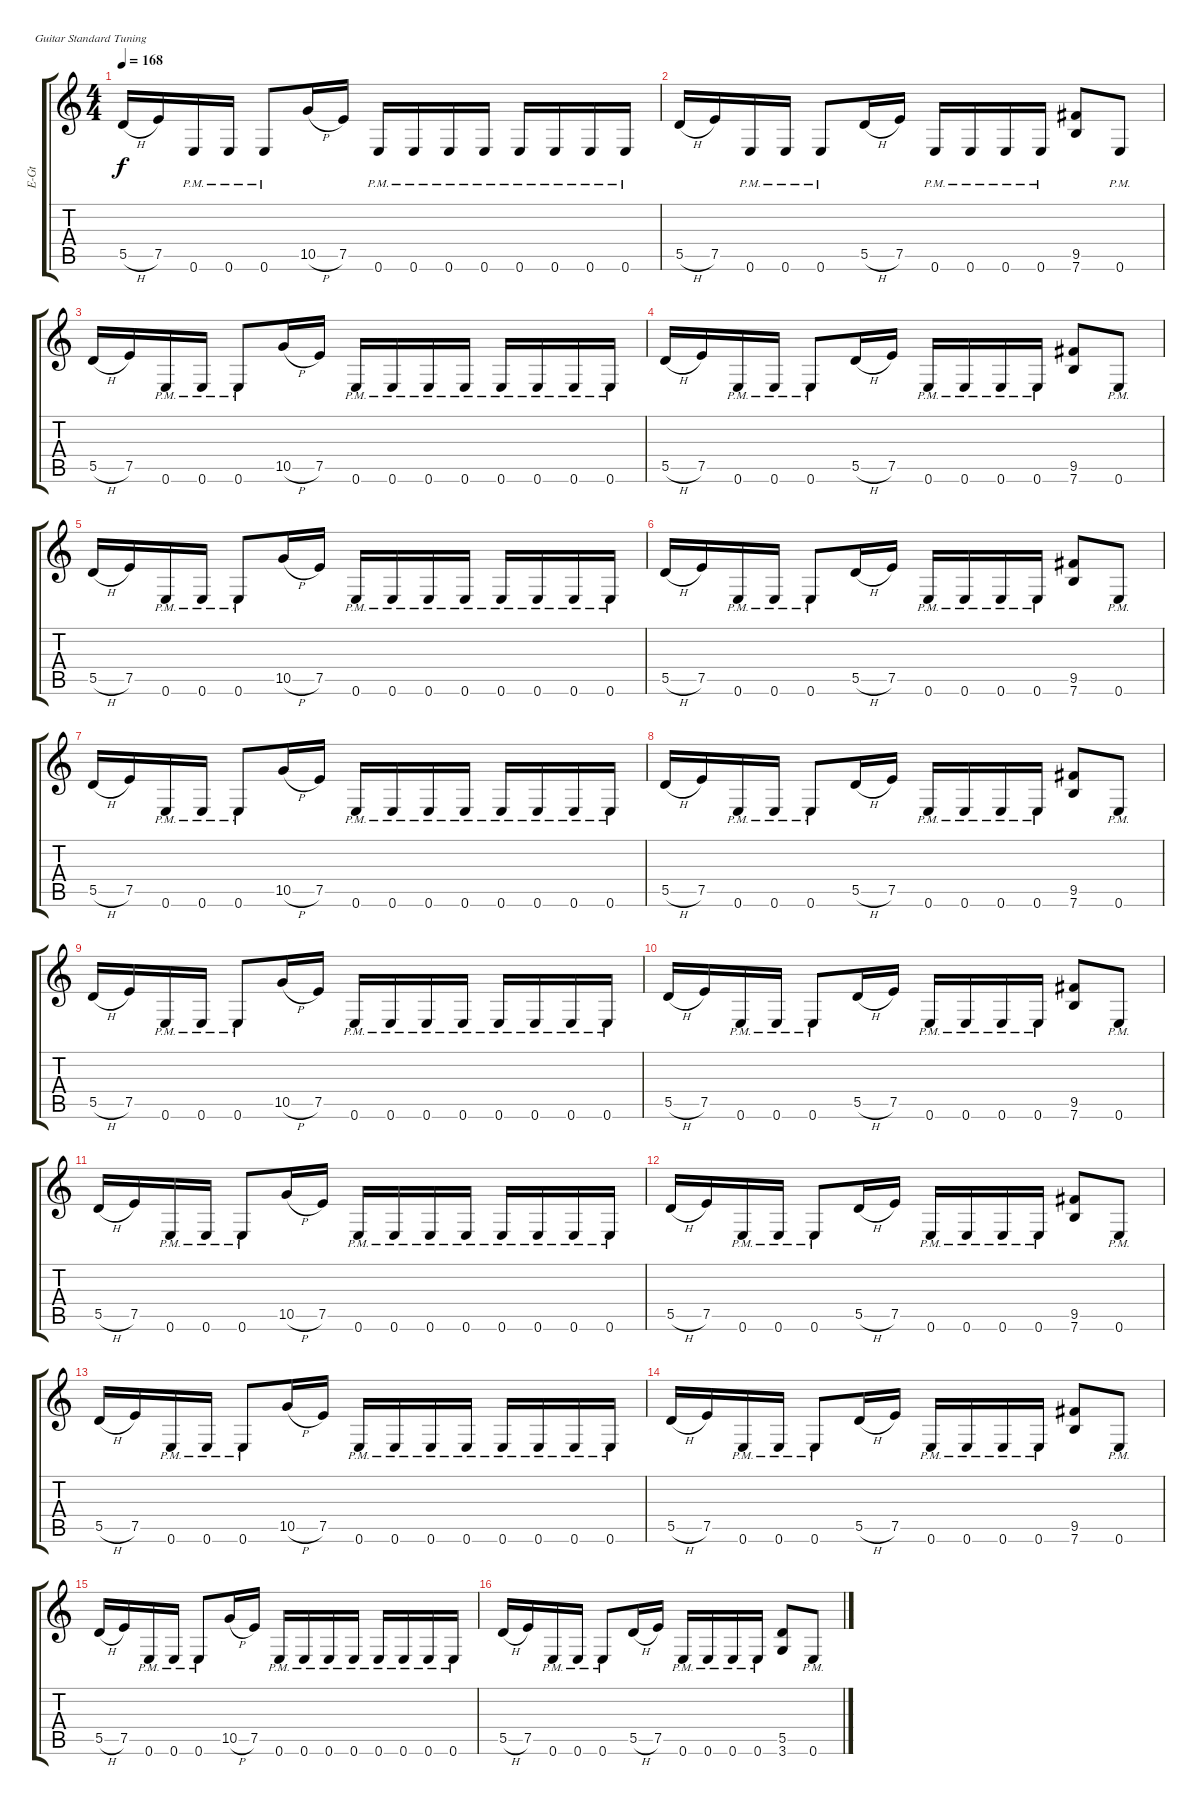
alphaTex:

\bracketExtendMode groupsimilarinstruments
\track ("M. Friedman" "E-Gt") {solo instrument distortionguitar}
\staff {score tabs}
\tuning (E4 B3 G3 D3 A2 E2)
\ts (4 4)
\tempo 168
\clef g2
\ks c
5.5{h}.16{dy f beam Up} 7.5.16{beam Up} 0.6{pm}.16{beam Up} 0.6{pm}.16{beam Up} 0.6{pm}.8{beam Up} 10.5{h}.16{beam Up} 7.5.16{beam Up} 0.6{pm}.16{beam Up} 0.6{pm}.16{beam Up} 0.6{pm}.16{beam Up} 0.6{pm}.16{beam Up} 0.6{pm}.16{beam Up} 0.6{pm}.16{beam Up} 0.6{pm}.16{beam Up} 0.6{pm}.16{beam Up} |
5.5{h}.16{beam Up} 7.5.16{beam Up} 0.6{pm}.16{beam Up} 0.6{pm}.16{beam Up} 0.6{pm}.8{beam Up} 5.5{h}.16{beam Up} 7.5.16{beam Up} 0.6{pm}.16{beam Up} 0.6{pm}.16{beam Up} 0.6{pm}.16{beam Up} 0.6{pm}.16{beam Up} (9.5{acc #} 7.6).8{beam Up} 0.6{pm}.8{beam Up} |
5.5{h}.16{beam Up} 7.5.16{beam Up} 0.6{pm}.16{beam Up} 0.6{pm}.16{beam Up} 0.6{pm}.8{beam Up} 10.5{h}.16{beam Up} 7.5.16{beam Up} 0.6{pm}.16{beam Up} 0.6{pm}.16{beam Up} 0.6{pm}.16{beam Up} 0.6{pm}.16{beam Up} 0.6{pm}.16{beam Up} 0.6{pm}.16{beam Up} 0.6{pm}.16{beam Up} 0.6{pm}.16{beam Up} |
5.5{h}.16{beam Up} 7.5.16{beam Up} 0.6{pm}.16{beam Up} 0.6{pm}.16{beam Up} 0.6{pm}.8{beam Up} 5.5{h}.16{beam Up} 7.5.16{beam Up} 0.6{pm}.16{beam Up} 0.6{pm}.16{beam Up} 0.6{pm}.16{beam Up} 0.6{pm}.16{beam Up} (9.5{acc #} 7.6).8{beam Up} 0.6{pm}.8{beam Up} |
5.5{h}.16{beam Up} 7.5.16{beam Up} 0.6{pm}.16{beam Up} 0.6{pm}.16{beam Up} 0.6{pm}.8{beam Up} 10.5{h}.16{beam Up} 7.5.16{beam Up} 0.6{pm}.16{beam Up} 0.6{pm}.16{beam Up} 0.6{pm}.16{beam Up} 0.6{pm}.16{beam Up} 0.6{pm}.16{beam Up} 0.6{pm}.16{beam Up} 0.6{pm}.16{beam Up} 0.6{pm}.16{beam Up} |
5.5{h}.16{beam Up} 7.5.16{beam Up} 0.6{pm}.16{beam Up} 0.6{pm}.16{beam Up} 0.6{pm}.8{beam Up} 5.5{h}.16{beam Up} 7.5.16{beam Up} 0.6{pm}.16{beam Up} 0.6{pm}.16{beam Up} 0.6{pm}.16{beam Up} 0.6{pm}.16{beam Up} (9.5{acc #} 7.6).8{beam Up} 0.6{pm}.8{beam Up} |
5.5{h}.16{beam Up} 7.5.16{beam Up} 0.6{pm}.16{beam Up} 0.6{pm}.16{beam Up} 0.6{pm}.8{beam Up} 10.5{h}.16{beam Up} 7.5.16{beam Up} 0.6{pm}.16{beam Up} 0.6{pm}.16{beam Up} 0.6{pm}.16{beam Up} 0.6{pm}.16{beam Up} 0.6{pm}.16{beam Up} 0.6{pm}.16{beam Up} 0.6{pm}.16{beam Up} 0.6{pm}.16{beam Up} |
5.5{h}.16{beam Up} 7.5.16{beam Up} 0.6{pm}.16{beam Up} 0.6{pm}.16{beam Up} 0.6{pm}.8{beam Up} 5.5{h}.16{beam Up} 7.5.16{beam Up} 0.6{pm}.16{beam Up} 0.6{pm}.16{beam Up} 0.6{pm}.16{beam Up} 0.6{pm}.16{beam Up} (9.5{acc #} 7.6).8{beam Up} 0.6{pm}.8{beam Up} |
5.5{h}.16{beam Up} 7.5.16{beam Up} 0.6{pm}.16{beam Up} 0.6{pm}.16{beam Up} 0.6{pm}.8{beam Up} 10.5{h}.16{beam Up} 7.5.16{beam Up} 0.6{pm}.16{beam Up} 0.6{pm}.16{beam Up} 0.6{pm}.16{beam Up} 0.6{pm}.16{beam Up} 0.6{pm}.16{beam Up} 0.6{pm}.16{beam Up} 0.6{pm}.16{beam Up} 0.6{pm}.16{beam Up} |
5.5{h}.16{beam Up} 7.5.16{beam Up} 0.6{pm}.16{beam Up} 0.6{pm}.16{beam Up} 0.6{pm}.8{beam Up} 5.5{h}.16{beam Up} 7.5.16{beam Up} 0.6{pm}.16{beam Up} 0.6{pm}.16{beam Up} 0.6{pm}.16{beam Up} 0.6{pm}.16{beam Up} (9.5{acc #} 7.6).8{beam Up} 0.6{pm}.8{beam Up} |
5.5{h}.16{beam Up} 7.5.16{beam Up} 0.6{pm}.16{beam Up} 0.6{pm}.16{beam Up} 0.6{pm}.8{beam Up} 10.5{h}.16{beam Up} 7.5.16{beam Up} 0.6{pm}.16{beam Up} 0.6{pm}.16{beam Up} 0.6{pm}.16{beam Up} 0.6{pm}.16{beam Up} 0.6{pm}.16{beam Up} 0.6{pm}.16{beam Up} 0.6{pm}.16{beam Up} 0.6{pm}.16{beam Up} |
5.5{h}.16{beam Up} 7.5.16{beam Up} 0.6{pm}.16{beam Up} 0.6{pm}.16{beam Up} 0.6{pm}.8{beam Up} 5.5{h}.16{beam Up} 7.5.16{beam Up} 0.6{pm}.16{beam Up} 0.6{pm}.16{beam Up} 0.6{pm}.16{beam Up} 0.6{pm}.16{beam Up} (9.5{acc #} 7.6).8{beam Up} 0.6{pm}.8{beam Up} |
5.5{h}.16{beam Up} 7.5.16{beam Up} 0.6{pm}.16{beam Up} 0.6{pm}.16{beam Up} 0.6{pm}.8{beam Up} 10.5{h}.16{beam Up} 7.5.16{beam Up} 0.6{pm}.16{beam Up} 0.6{pm}.16{beam Up} 0.6{pm}.16{beam Up} 0.6{pm}.16{beam Up} 0.6{pm}.16{beam Up} 0.6{pm}.16{beam Up} 0.6{pm}.16{beam Up} 0.6{pm}.16{beam Up} |
5.5{h}.16{beam Up} 7.5.16{beam Up} 0.6{pm}.16{beam Up} 0.6{pm}.16{beam Up} 0.6{pm}.8{beam Up} 5.5{h}.16{beam Up} 7.5.16{beam Up} 0.6{pm}.16{beam Up} 0.6{pm}.16{beam Up} 0.6{pm}.16{beam Up} 0.6{pm}.16{beam Up} (9.5{acc #} 7.6).8{beam Up} 0.6{pm}.8{beam Up} |
5.5{h}.16{beam Up} 7.5.16{beam Up} 0.6{pm}.16{beam Up} 0.6{pm}.16{beam Up} 0.6{pm}.8{beam Up} 10.5{h}.16{beam Up} 7.5.16{beam Up} 0.6{pm}.16{beam Up} 0.6{pm}.16{beam Up} 0.6{pm}.16{beam Up} 0.6{pm}.16{beam Up} 0.6{pm}.16{beam Up} 0.6{pm}.16{beam Up} 0.6{pm}.16{beam Up} 0.6{pm}.16{beam Up} |
5.5{h}.16{beam Up} 7.5.16{beam Up} 0.6{pm}.16{beam Up} 0.6{pm}.16{beam Up} 0.6{pm}.8{beam Up} 5.5{h}.16{beam Up} 7.5.16{beam Up} 0.6{pm}.16{beam Up} 0.6{pm}.16{beam Up} 0.6{pm}.16{beam Up} 0.6{pm}.16{beam Up} (5.5 3.6).8{beam Up} 0.6{pm}.8{beam Up}
